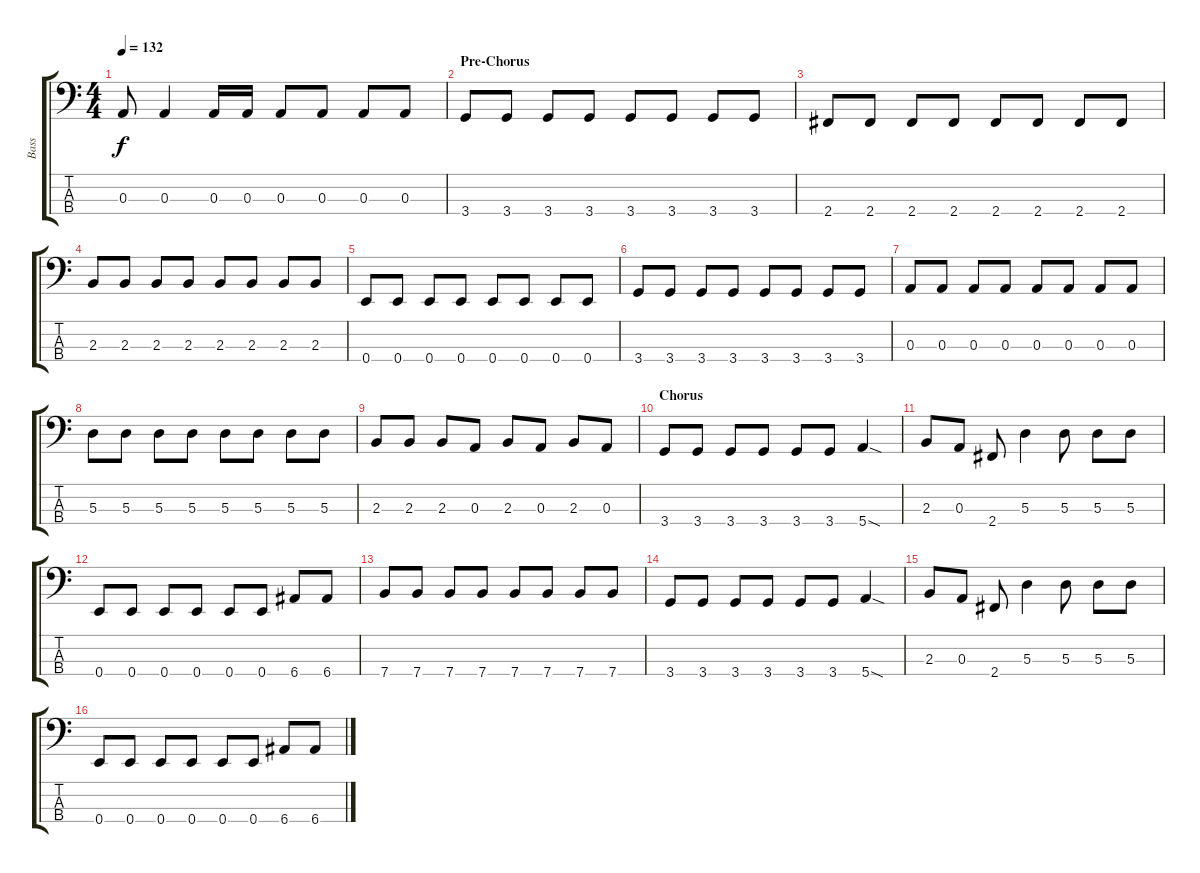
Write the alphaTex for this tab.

\track ("Bass" "Bass") {instrument electricbasspick}
\staff {score tabs}
\tuning (G2 D2 A1 E1) {hide}
\ts (4 4)
\tempo 132
\clef f4
\ks c
0.3.8{dy f} 0.3.4 0.3.16 0.3.16 0.3.8 0.3.8 0.3.8 0.3.8 |
\section ("" "Pre-Chorus")
3.4.8 3.4.8 3.4.8 3.4.8 3.4.8 3.4.8 3.4.8 3.4.8 |
2.4.8 2.4.8 2.4.8 2.4.8 2.4.8 2.4.8 2.4.8 2.4.8 |
2.3.8 2.3.8 2.3.8 2.3.8 2.3.8 2.3.8 2.3.8 2.3.8 |
0.4.8 0.4.8 0.4.8 0.4.8 0.4.8 0.4.8 0.4.8 0.4.8 |
3.4.8 3.4.8 3.4.8 3.4.8 3.4.8 3.4.8 3.4.8 3.4.8 |
0.3.8 0.3.8 0.3.8 0.3.8 0.3.8 0.3.8 0.3.8 0.3.8 |
5.3.8 5.3.8 5.3.8 5.3.8 5.3.8 5.3.8 5.3.8 5.3.8 |
2.3.8 2.3.8 2.3.8 0.3.8 2.3.8 0.3.8 2.3.8 0.3.8 |
\section ("" "Chorus")
3.4.8 3.4.8 3.4.8 3.4.8 3.4.8 3.4.8 5.4{sod}.4 |
2.3.8 0.3.8 2.4.8 5.3.4 5.3.8 5.3.8 5.3.8 |
0.4.8 0.4.8 0.4.8 0.4.8 0.4.8 0.4.8 6.4.8 6.4.8 |
7.4.8 7.4.8 7.4.8 7.4.8 7.4.8 7.4.8 7.4.8 7.4.8 |
3.4.8 3.4.8 3.4.8 3.4.8 3.4.8 3.4.8 5.4{sod}.4 |
2.3.8 0.3.8 2.4.8 5.3.4 5.3.8 5.3.8 5.3.8 |
0.4.8 0.4.8 0.4.8 0.4.8 0.4.8 0.4.8 6.4.8 6.4.8
